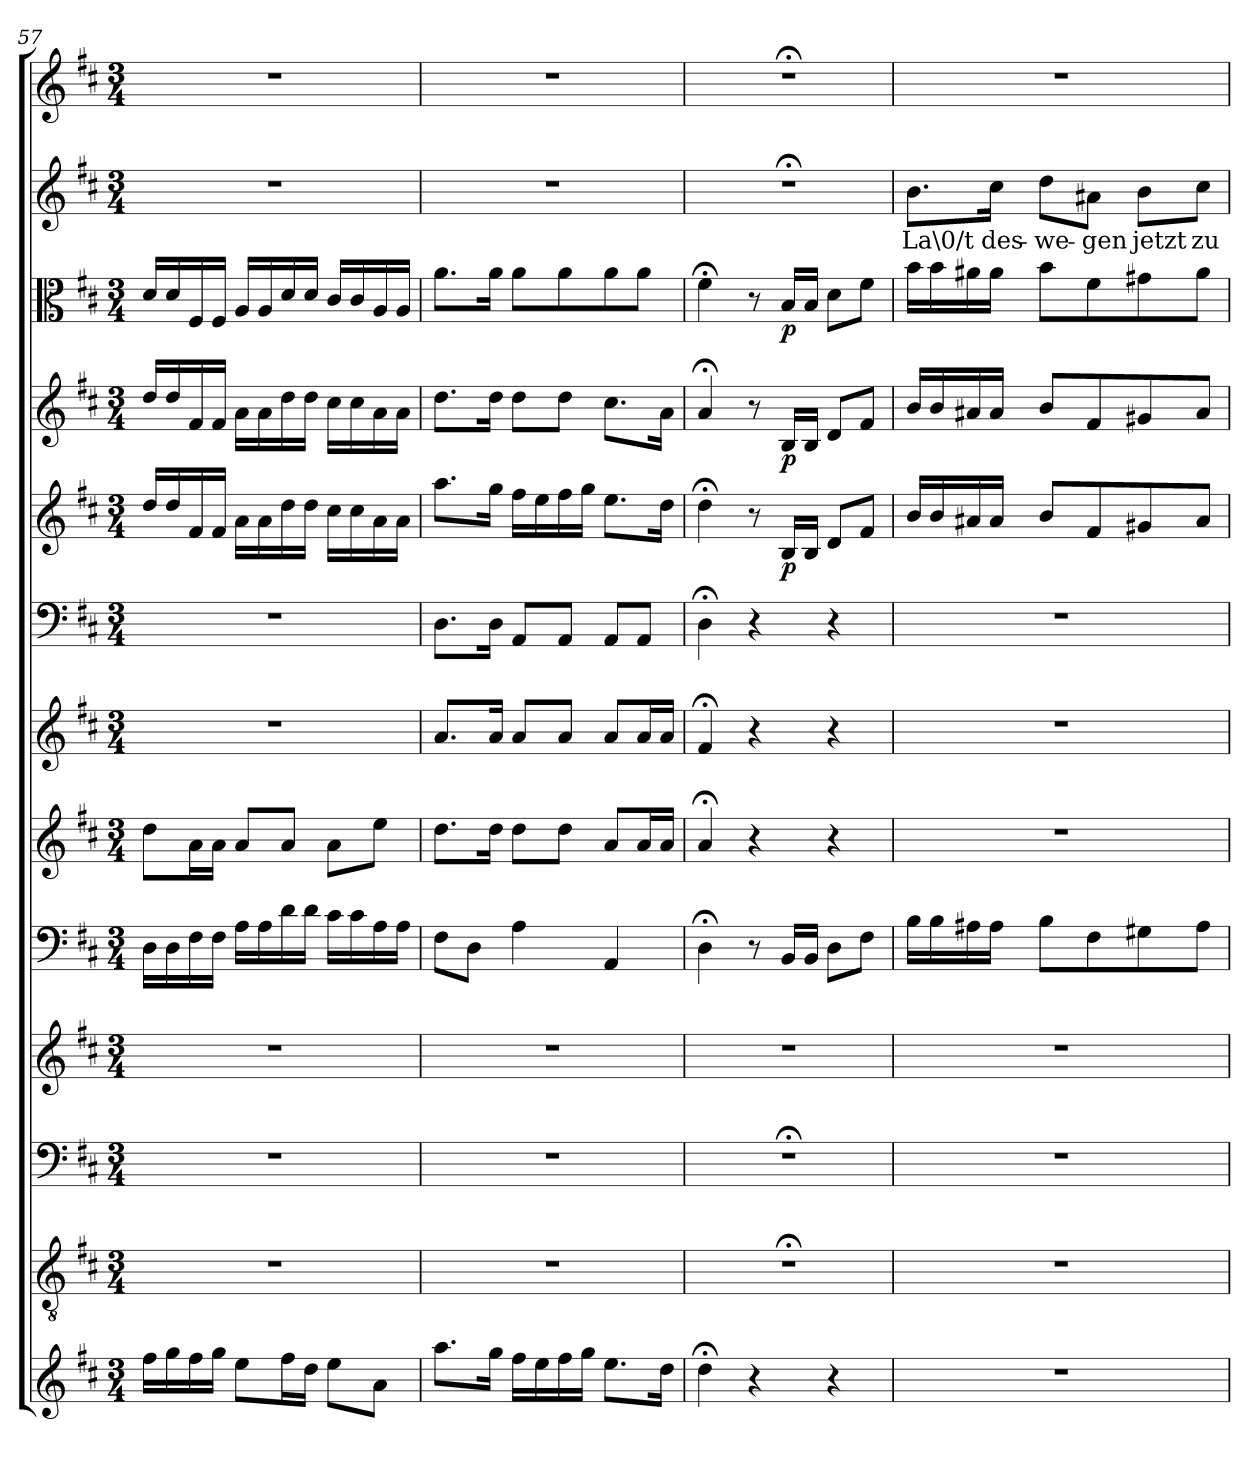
**kern	**kern	**kern	**kern	**kern	**kern	**kern	**kern	**kern	**dynam	**kern	**dynam	**kern	**dynam	**kern	**text	**kern
*part13	*part12	*part11	*part10	*part9	*part8	*part7	*part6	*part5	*part5	*part4	*part4	*part3	*part3	*part2	*part2	*part1
*staff13	*staff12	*staff11	*staff10	*staff9	*staff8	*staff7	*staff6	*staff5	*staff5	*staff4	*staff4	*staff3	*staff3	*staff2	*staff2	*staff1
*clefG2	*clefGv2	*clefF4	*clefG2	*clefF4	*clefG2	*clefG2	*clefF4	*clefG2	*	*clefG2	*	*clefC3	*	*clefG2	*	*clefG2
*k[f#c#]	*k[f#c#]	*k[f#c#]	*k[f#c#]	*k[f#c#]	*k[f#c#]	*k[f#c#]	*k[f#c#]	*k[f#c#]	*	*k[f#c#]	*	*k[f#c#]	*	*k[f#c#]	*	*k[f#c#]
*D:	*D:	*D:	*D:	*D:	*D:	*D:	*D:	*D:	*	*D:	*	*D:	*	*D:	*	*D:
*M3/4	*M3/4	*M3/4	*M3/4	*M3/4	*M3/4	*M3/4	*M3/4	*M3/4	*	*M3/4	*	*M3/4	*	*M3/4	*	*M3/4
=57	=57	=57	=57	=57	=57	=57	=57	=57	=57	=57	=57	=57	=57	=57	=57	=57
16ff#\LL	2.r	2.r	2.r	16D\LL	8dd\L	2.r	2.r	16dd/LL	.	16dd/LL	.	16d/LL	.	2.r	.	2.r
16gg\	.	.	.	16D\	.	.	.	16dd/	.	16dd/	.	16d/	.	.	.	.
16ff#\	.	.	.	16F#\	16a\L	.	.	16f#/	.	16f#/	.	16F#/	.	.	.	.
16gg\JJ	.	.	.	16F#\JJ	16a\JJ	.	.	16f#/JJ	.	16f#/JJ	.	16F#/JJ	.	.	.	.
8ee\L	.	.	.	16A\LL	8a/L	.	.	16a\LL	.	16a\LL	.	16A/LL	.	.	.	.
.	.	.	.	16A\	.	.	.	16a\	.	16a\	.	16A/	.	.	.	.
16ff#\L	.	.	.	16d\	8a/J	.	.	16dd\	.	16dd\	.	16d/	.	.	.	.
16dd\JJ	.	.	.	16d\JJ	.	.	.	16dd\JJ	.	16dd\JJ	.	16d/JJ	.	.	.	.
8ee\L	.	.	.	16c#\LL	8a\L	.	.	16cc#\LL	.	16cc#\LL	.	16c#/LL	.	.	.	.
.	.	.	.	16c#\	.	.	.	16cc#\	.	16cc#\	.	16c#/	.	.	.	.
8a\J	.	.	.	16A\	8ee\J	.	.	16a\	.	16a\	.	16A/	.	.	.	.
.	.	.	.	16A\JJ	.	.	.	16a\JJ	.	16a\JJ	.	16A/JJ	.	.	.	.
=58	=58	=58	=58	=58	=58	=58	=58	=58	=58	=58	=58	=58	=58	=58	=58	=58
8.aa\L	2.r	2.r	2.r	8F#\L	8.dd\L	8.a/L	8.D\L	8.aa\L	.	8.dd\L	.	8.a\L	.	2.r	.	2.r
.	.	.	.	8D\J	.	.	.	.	.	.	.	.	.	.	.	.
16gg\Jk	.	.	.	.	16dd\Jk	16a/Jk	16D\Jk	16gg\Jk	.	16dd\Jk	.	16a\Jk	.	.	.	.
16ff#\LL	.	.	.	4A\	8dd\L	8a/L	8AA/L	16ff#\LL	.	8dd\L	.	8a\L	.	.	.	.
16ee\	.	.	.	.	.	.	.	16ee\	.	.	.	.	.	.	.	.
16ff#\	.	.	.	.	8dd\J	8a/J	8AA/J	16ff#\	.	8dd\J	.	8a\	.	.	.	.
16gg\JJ	.	.	.	.	.	.	.	16gg\JJ	.	.	.	.	.	.	.	.
8.ee\L	.	.	.	4AA/	8a/L	8a/L	8AA/L	8.ee\L	.	8.cc#\L	.	8a\	.	.	.	.
.	.	.	.	.	16a/L	16a/L	8AA/J	.	.	.	.	8a\J	.	.	.	.
16dd\Jk	.	.	.	.	16a/JJ	16a/JJ	.	16dd\Jk	.	16a\Jk	.	.	.	.	.	.
=59	=59	=59	=59	=59	=59	=59	=59	=59	=59	=59	=59	=59	=59	=59	=59	=59
4dd;<\	2.r;<	2.r;<	2.r	4D;<\	4a;</	4f#;</	4D;<\	4dd;<\	.	4a;</	.	4f#;<\	.	2.r;<	.	2.r;<
4r	.	.	.	8r	4r	4r	4r	8r	.	8r	.	8r	.	.	.	.
.	.	.	.	16BB/LL	.	.	.	16B/LL	p	16B/LL	p	16B/LL	p	.	.	.
.	.	.	.	16BB/JJ	.	.	.	16B/JJ	.	16B/JJ	.	16B/JJ	.	.	.	.
4r	.	.	.	8D\L	4r	4r	4r	8d/L	.	8d/L	.	8d\L	.	.	.	.
.	.	.	.	8F#\J	.	.	.	8f#/J	.	8f#/J	.	8f#\J	.	.	.	.
=60	=60	=60	=60	=60	=60	=60	=60	=60	=60	=60	=60	=60	=60	=60	=60	=60
2.r	2.r	2.r	2.r	16B\LL	2.r	2.r	2.r	16b/LL	.	16b/LL	.	16b\LL	.	8.b\L	La\0/t	2.r
.	.	.	.	16B\	.	.	.	16b/	.	16b/	.	16b\	.	.	.	.
.	.	.	.	16A#X\	.	.	.	16a#X/	.	16a#X/	.	16a#X\	.	.	.	.
.	.	.	.	16A#\JJ	.	.	.	16a#/JJ	.	16a#/JJ	.	16a#\JJ	.	16cc#\Jk	des-	.
.	.	.	.	8B\L	.	.	.	8b/L	.	8b/L	.	8b\L	.	8dd\L	-we-	.
.	.	.	.	8F#\	.	.	.	8f#/	.	8f#/	.	8f#\	.	8a#X\J	-gen	.
.	.	.	.	8G#X\	.	.	.	8g#X/	.	8g#X/	.	8g#X\	.	8b\L	jetzt	.
.	.	.	.	8A#\J	.	.	.	8a#/J	.	8a#/J	.	8a#\J	.	8cc#\J	zu-	.
=	=	=	=	=	=	=	=	=	=	=	=	=	=	=	=	=
*-	*-	*-	*-	*-	*-	*-	*-	*-	*-	*-	*-	*-	*-	*-	*-	*-
